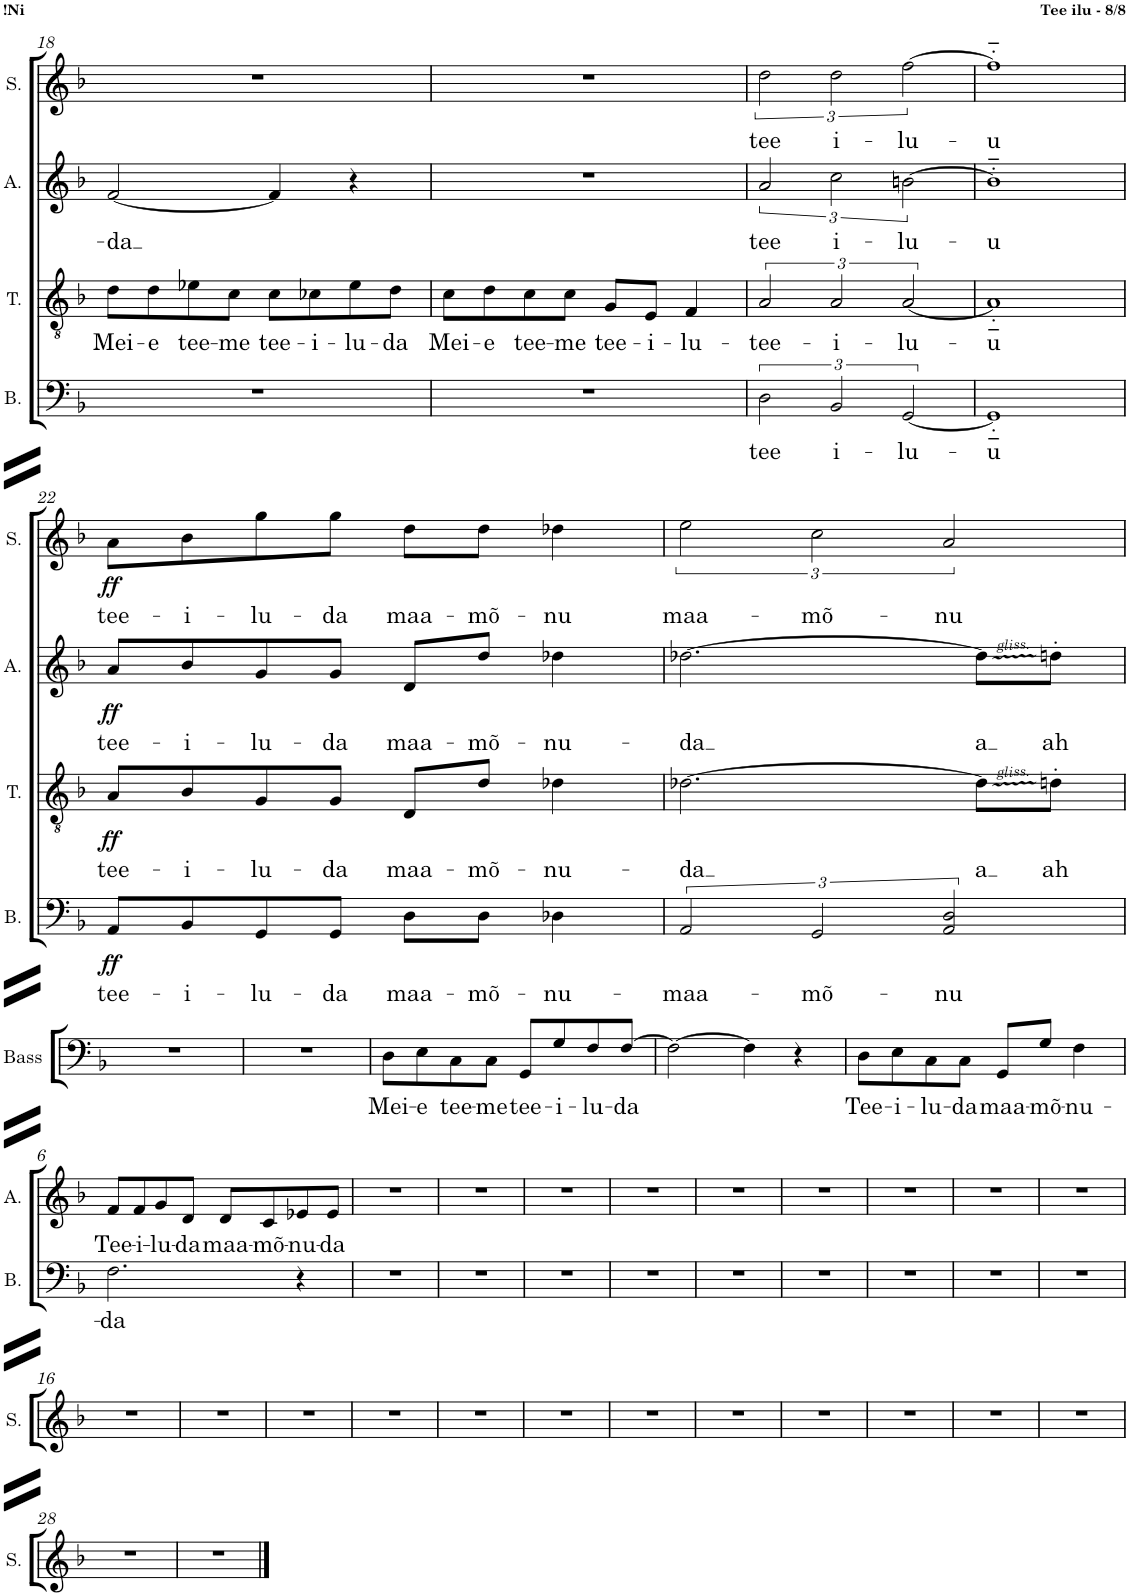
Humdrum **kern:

**kern	**text	**dynam	**kern	**text	**dynam	**kern	**text	**dynam	**kern	**text	**dynam
*part4	*part4	*part4	*part3	*part3	*part3	*part2	*part2	*part2	*part1	*part1	*part1
*staff4	*staff4	*staff4	*staff3	*staff3	*staff3	*staff2	*staff2	*staff2	*staff1	*staff1	*staff1
*I"Bass	*	*	*I"Tenor	*	*	*I"Alto	*	*	*I"Soprano	*	*
*I'B.	*	*	*I'T.	*	*	*I'A.	*	*	*I'S.	*	*
!!LO:PB:g=z
*clefF4	*	*	*clefGv2	*	*	*clefG2	*	*	*clefG2	*	*
*	*	*	*	*	*	*Trd1c2	*	*	*	*	*
*k[b-]	*	*	*k[b-]	*	*	*k[b-]	*	*	*k[b-]	*	*
*M4/4	*	*	*M4/4	*	*	*M4/4	*	*	*M4/4	*	*
=18	=18	=18	=18	=18	=18	=18	=18	=18	=18	=18	=18
!	!	!	!	!LO:LY:b	!	!	!LO:LY:b	!	!	!	!
1r	.	.	8d\L	Mei-	.	[2f/	-da	.	1r	.	.
!	!	!	!	!LO:LY:b	!	!	!	!	!	!	!
.	.	.	8d\	-e	.	.	.	.	.	.	.
!	!	!	!	!LO:LY:b	!	!	!	!	!	!	!
.	.	.	8e-X\	tee-	.	.	.	.	.	.	.
!	!	!	!	!LO:LY:b	!	!	!	!	!	!	!
.	.	.	8c\J	-me	.	.	.	.	.	.	.
!	!	!	!	!LO:LY:b	!	!	!	!	!	!	!
.	.	.	8c\L	tee-	.	4f/]	.	.	.	.	.
!	!	!	!	!LO:LY:b	!	!	!	!	!	!	!
.	.	.	8c-X\	-i-	.	.	.	.	.	.	.
!	!	!	!	!LO:LY:b	!	!	!	!	!	!	!
.	.	.	8e-\	-lu-	.	4r	.	.	.	.	.
!	!	!	!	!LO:LY:b	!	!	!	!	!	!	!
.	.	.	8d\J	-da	.	.	.	.	.	.	.
=19	=19	=19	=19	=19	=19	=19	=19	=19	=19	=19	=19
!	!	!	!	!LO:LY:b	!	!	!	!	!	!	!
1r	.	.	8c\L	Mei-	.	1r	.	.	1r	.	.
!	!	!	!	!LO:LY:b	!	!	!	!	!	!	!
.	.	.	8d\	-e	.	.	.	.	.	.	.
!	!	!	!	!LO:LY:b	!	!	!	!	!	!	!
.	.	.	8c\	tee-	.	.	.	.	.	.	.
!	!	!	!	!LO:LY:b	!	!	!	!	!	!	!
.	.	.	8c\J	-me	.	.	.	.	.	.	.
!	!	!	!	!LO:LY:b	!	!	!	!	!	!	!
.	.	.	8G/L	tee-	.	.	.	.	.	.	.
!	!	!	!	!LO:LY:b	!	!	!	!	!	!	!
.	.	.	8E/J	-i-	.	.	.	.	.	.	.
!	!	!	!	!LO:LY:b	!	!	!	!	!	!	!
.	.	.	4F/	-lu-	.	.	.	.	.	.	.
=20	=20	=20	=20	=20	=20	=20	=20	=20	=20	=20	=20
!	!LO:LY:b	!	!	!LO:LY:b	!	!	!LO:LY:b	!	!	!LO:LY:b	!
3D\	tee	.	3A/	tee-	.	3a/	tee	.	3dd\	tee	.
!	!LO:LY:b	!	!	!LO:LY:b	!	!	!LO:LY:b	!	!	!LO:LY:b	!
3BB-/	i-	.	3A/	-i-	.	3cc\	i-	.	3dd\	i-	.
!	!LO:LY:b	!	!	!LO:LY:b	!	!	!LO:LY:b	!	!	!LO:LY:b	!
[3GG/	-lu-	.	[3A/	-lu-	.	[3bn\	-lu-	.	[3ff\	-lu-	.
=21	=21	=21	=21	=21	=21	=21	=21	=21	=21	=21	=21
!	!LO:LY:b	!	!	!LO:LY:b	!	!	!LO:LY:b	!	!	!LO:LY:b	!
1GG'~]	-u	.	1A'~]	-u	.	1b'~]	-u	.	1ff'~]	-u	.
!!LO:LB:g=z
=22	=22	=22	=22	=22	=22	=22	=22	=22	=22	=22	=22
*k[b-]	*	*	*k[b-]	*	*	*k[b-]	*	*	*k[b-]	*	*
!	!LO:LY:b	!LO:DY:b	!	!LO:LY:b	!LO:DY:b	!	!LO:LY:b	!LO:DY:b	!	!LO:LY:b	!LO:DY:b
8AA/L	tee-	ff	8A/L	tee-	ff	8a/L	tee-	ff	8a\L	tee-	ff
!	!LO:LY:b	!	!	!LO:LY:b	!	!	!LO:LY:b	!	!	!LO:LY:b	!
8BB-/	-i-	.	8B-/	-i-	.	8b-/	-i-	.	8b-\	-i-	.
!	!LO:LY:b	!	!	!LO:LY:b	!	!	!LO:LY:b	!	!	!LO:LY:b	!
8GG/	-lu-	.	8G/	-lu-	.	8g/	-lu-	.	8gg\	-lu-	.
!	!LO:LY:b	!	!	!LO:LY:b	!	!	!LO:LY:b	!	!	!LO:LY:b	!
8GG/J	-da	.	8G/J	-da	.	8g/J	-da	.	8gg\J	-da	.
!	!LO:LY:b	!	!	!LO:LY:b	!	!	!LO:LY:b	!	!	!LO:LY:b	!
8D\L	maa-	.	8D/L	maa-	.	8d/L	maa-	.	8dd\L	maa-	.
!	!LO:LY:b	!	!	!LO:LY:b	!	!	!LO:LY:b	!	!	!LO:LY:b	!
8D\J	-mõ-	.	8d/J	-mõ-	.	8dd/J	-mõ-	.	8dd\J	-mõ-	.
!	!LO:LY:b	!	!	!LO:LY:b	!	!	!LO:LY:b	!	!	!LO:LY:b	!
4D-X\	-nu-	.	4d-X\	-nu-	.	4dd-X\	-nu-	.	4dd-X\	-nu	.
=23	=23	=23	=23	=23	=23	=23	=23	=23	=23	=23	=23
!	!LO:LY:b	!	!	!LO:LY:b	!	!	!LO:LY:b	!	!	!LO:LY:b	!
3AA/	maa-	.	[2.d-X\	-da	.	[2.dd-X\	-da	.	3ee\	maa-	.
!	!LO:LY:b	!	!	!	!	!	!	!	!	!LO:LY:b	!
3GG/	-mõ-	.	.	.	.	.	.	.	3cc\	-mõ-	.
!	!LO:LY:b	!	!	!	!	!	!	!	!	!LO:LY:b	!
3AA/ 3D/	-nu	.	.	.	.	.	.	.	3a/	-nu	.
!	!	!	!	!LO:LY:b	!	!	!LO:LY:b	!	!	!	!
.	.	.	8d-\L]	a	.	8dd-\L]	a	.	.	.	.
!	!	!	!	!LO:LY:b	!	!	!LO:LY:b	!	!	!	!
.	.	.	8dn'\J	ah	.	8ddn'\J	ah	.	.	.	.
!!LO:LB:g=z
=1	=1	=1	=1	=1	=1	=1	=1	=1	=1	=1	=1
1r	.	.	1r	.	.	1r	.	.	1r	.	.
=2	=2	=2	=2	=2	=2	=2	=2	=2	=2	=2	=2
1r	.	.	1r	.	.	1r	.	.	1r	.	.
=3	=3	=3	=3	=3	=3	=3	=3	=3	=3	=3	=3
!	!LO:LY:b	!	!	!	!	!	!	!	!	!	!
8D\L	Mei-	.	1r	.	.	1r	.	.	1r	.	.
!	!LO:LY:b	!	!	!	!	!	!	!	!	!	!
8E\	-e	.	.	.	.	.	.	.	.	.	.
!	!LO:LY:b	!	!	!	!	!	!	!	!	!	!
8C\	tee-	.	.	.	.	.	.	.	.	.	.
!	!LO:LY:b	!	!	!	!	!	!	!	!	!	!
8C\J	-me	.	.	.	.	.	.	.	.	.	.
!	!LO:LY:b	!	!	!	!	!	!	!	!	!	!
8GG/L	tee-	.	.	.	.	.	.	.	.	.	.
!	!LO:LY:b	!	!	!	!	!	!	!	!	!	!
8G/	-i-	.	.	.	.	.	.	.	.	.	.
!	!LO:LY:b	!	!	!	!	!	!	!	!	!	!
8F/	-lu-	.	.	.	.	.	.	.	.	.	.
!	!LO:LY:b	!	!	!	!	!	!	!	!	!	!
[8F/J	-da	.	.	.	.	.	.	.	.	.	.
=4	=4	=4	=4	=4	=4	=4	=4	=4	=4	=4	=4
2F\_	.	.	1r	.	.	1r	.	.	1r	.	.
4F\]	.	.	.	.	.	.	.	.	.	.	.
4r	.	.	.	.	.	.	.	.	.	.	.
=5	=5	=5	=5	=5	=5	=5	=5	=5	=5	=5	=5
!	!LO:LY:b	!	!	!	!	!	!	!	!	!	!
8D\L	Tee-	.	1r	.	.	1r	.	.	1r	.	.
!	!LO:LY:b	!	!	!	!	!	!	!	!	!	!
8E\	-i-	.	.	.	.	.	.	.	.	.	.
!	!LO:LY:b	!	!	!	!	!	!	!	!	!	!
8C\	-lu-	.	.	.	.	.	.	.	.	.	.
!	!LO:LY:b	!	!	!	!	!	!	!	!	!	!
8C\J	-da	.	.	.	.	.	.	.	.	.	.
!	!LO:LY:b	!	!	!	!	!	!	!	!	!	!
8GG/L	maa-	.	.	.	.	.	.	.	.	.	.
!	!LO:LY:b	!	!	!	!	!	!	!	!	!	!
8G/J	-mõ-	.	.	.	.	.	.	.	.	.	.
!	!LO:LY:b	!	!	!	!	!	!	!	!	!	!
4F\	-nu-	.	.	.	.	.	.	.	.	.	.
!!LO:LB:g=z
=6	=6	=6	=6	=6	=6	=6	=6	=6	=6	=6	=6
!	!LO:LY:b	!	!	!	!	!	!LO:LY:b	!	!	!	!
2.F\	-da	.	1r	.	.	8f/L	Tee-	.	1r	.	.
!	!	!	!	!	!	!	!LO:LY:b	!	!	!	!
.	.	.	.	.	.	8f/	-i-	.	.	.	.
!	!	!	!	!	!	!	!LO:LY:b	!	!	!	!
.	.	.	.	.	.	8g/	-lu-	.	.	.	.
!	!	!	!	!	!	!	!LO:LY:b	!	!	!	!
.	.	.	.	.	.	8d/J	-da	.	.	.	.
!	!	!	!	!	!	!	!LO:LY:b	!	!	!	!
.	.	.	.	.	.	8d/L	maa-	.	.	.	.
!	!	!	!	!	!	!	!LO:LY:b	!	!	!	!
.	.	.	.	.	.	8c/	-mõ-	.	.	.	.
!	!	!	!	!	!	!	!LO:LY:b	!	!	!	!
4r	.	.	.	.	.	8e-X/	-nu-	.	.	.	.
!	!	!	!	!	!	!	!LO:LY:b	!	!	!	!
.	.	.	.	.	.	8e-/J	-da	.	.	.	.
=7	=7	=7	=7	=7	=7	=7	=7	=7	=7	=7	=7
1r	.	.	1r	.	.	1r	.	.	1r	.	.
=8	=8	=8	=8	=8	=8	=8	=8	=8	=8	=8	=8
1r	.	.	1r	.	.	1r	.	.	1r	.	.
=9	=9	=9	=9	=9	=9	=9	=9	=9	=9	=9	=9
1r	.	.	1r	.	.	1r	.	.	1r	.	.
=10	=10	=10	=10	=10	=10	=10	=10	=10	=10	=10	=10
1r	.	.	1r	.	.	1r	.	.	1r	.	.
=11	=11	=11	=11	=11	=11	=11	=11	=11	=11	=11	=11
1r	.	.	1r	.	.	1r	.	.	1r	.	.
=12	=12	=12	=12	=12	=12	=12	=12	=12	=12	=12	=12
1r	.	.	1r	.	.	1r	.	.	1r	.	.
=13	=13	=13	=13	=13	=13	=13	=13	=13	=13	=13	=13
1r	.	.	1r	.	.	1r	.	.	1r	.	.
=14	=14	=14	=14	=14	=14	=14	=14	=14	=14	=14	=14
1r	.	.	1r	.	.	1r	.	.	1r	.	.
=15	=15	=15	=15	=15	=15	=15	=15	=15	=15	=15	=15
1r	.	.	1r	.	.	1r	.	.	1r	.	.
!!LO:LB:g=z
=16	=16	=16	=16	=16	=16	=16	=16	=16	=16	=16	=16
1r	.	.	1r	.	.	1r	.	.	1r	.	.
=17	=17	=17	=17	=17	=17	=17	=17	=17	=17	=17	=17
1r	.	.	1r	.	.	1r	.	.	1r	.	.
=18	=18	=18	=18	=18	=18	=18	=18	=18	=18	=18	=18
1r	.	.	1r	.	.	1r	.	.	1r	.	.
=19	=19	=19	=19	=19	=19	=19	=19	=19	=19	=19	=19
1r	.	.	1r	.	.	1r	.	.	1r	.	.
=20	=20	=20	=20	=20	=20	=20	=20	=20	=20	=20	=20
1r	.	.	1r	.	.	1r	.	.	1r	.	.
=21	=21	=21	=21	=21	=21	=21	=21	=21	=21	=21	=21
1r	.	.	1r	.	.	1r	.	.	1r	.	.
=22	=22	=22	=22	=22	=22	=22	=22	=22	=22	=22	=22
1r	.	.	1r	.	.	1r	.	.	1r	.	.
=23	=23	=23	=23	=23	=23	=23	=23	=23	=23	=23	=23
1r	.	.	1r	.	.	1r	.	.	1r	.	.
=24	=24	=24	=24	=24	=24	=24	=24	=24	=24	=24	=24
1r	.	.	1r	.	.	1r	.	.	1r	.	.
=25	=25	=25	=25	=25	=25	=25	=25	=25	=25	=25	=25
1r	.	.	1r	.	.	1r	.	.	1r	.	.
=26	=26	=26	=26	=26	=26	=26	=26	=26	=26	=26	=26
1r	.	.	1r	.	.	1r	.	.	1r	.	.
=27	=27	=27	=27	=27	=27	=27	=27	=27	=27	=27	=27
1r	.	.	1r	.	.	1r	.	.	1r	.	.
!!LO:LB:g=z
=28	=28	=28	=28	=28	=28	=28	=28	=28	=28	=28	=28
1r	.	.	1r	.	.	1r	.	.	1r	.	.
=29	=29	=29	=29	=29	=29	=29	=29	=29	=29	=29	=29
1r	.	.	1r	.	.	1r	.	.	1r	.	.
==	==	==	==	==	==	==	==	==	==	==	==
*-	*-	*-	*-	*-	*-	*-	*-	*-	*-	*-	*-
